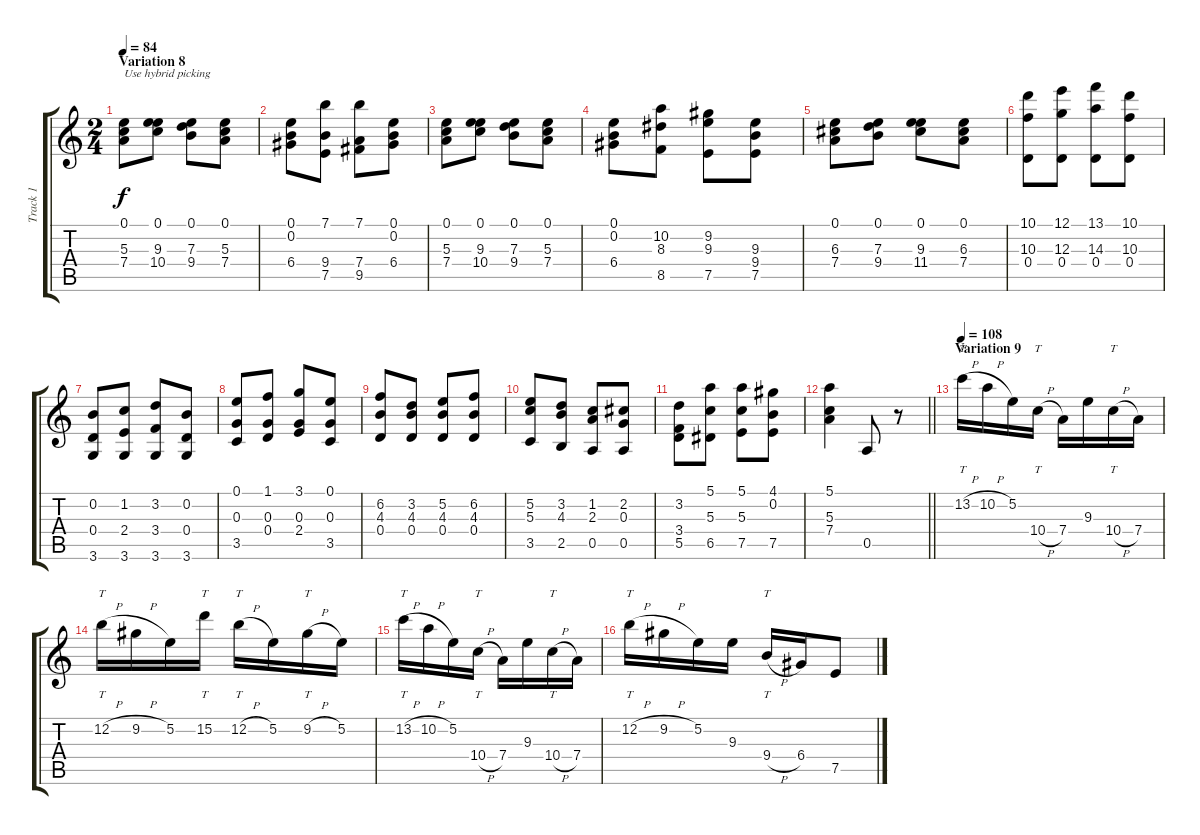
\track ("Track 1" "Track 1") {instrument overdrivenguitar}
\staff {score tabs}
\tuning (E4 B3 G3 D3 A2 E2) {hide}
\ts (2 4)
\section ("" "Variation 8")
\tempo 84
\clef g2
\ks c
(0.1 5.3 7.4).8{txt "Use hybrid picking" dy f instrument electricguitarclean} (0.1 9.3 10.4).8 (0.1 7.3 9.4).8 (0.1 5.3 7.4).8 |
(0.1 0.2 6.4).8 (7.1 9.4 7.5).8 (7.1 7.4 9.5).8 (0.1 0.2 6.4).8 |
(0.1 5.3 7.4).8 (0.1 9.3 10.4).8 (0.1 7.3 9.4).8 (0.1 5.3 7.4).8 |
(0.1 0.2 6.4).8 (10.2 8.3 8.5).8 (9.2 9.3 7.5).8 (9.3 9.4 7.5).8 |
(0.1 6.3 7.4).8 (0.1 7.3 9.4).8 (0.1 9.3 11.4).8 (0.1 6.3 7.4).8 |
(10.1 10.3 0.4).8 (12.1 12.3 0.4).8 (13.1 14.3 0.4).8 (10.1 10.3 0.4).8 |
(0.2 0.4 3.6).8 (1.2 2.4 3.6).8 (3.2 3.4 3.6).8 (0.2 0.4 3.6).8 |
(0.1 0.3 3.5).8 (1.1 0.3 0.4).8 (3.1 0.3 2.4).8 (0.1 0.3 3.5).8 |
(6.2 4.3 0.4).8 (3.2 4.3 0.4).8 (5.2 4.3 0.4).8 (6.2 4.3 0.4).8 |
(5.2 5.3 3.5).8 (3.2 4.3 2.5).8 (1.2 2.3 0.5).8 (2.2 0.3 0.5).8 |
(3.2 3.4 5.5).8 (5.1 5.3 6.5).8 (5.1 5.3 7.5).8 (4.1 0.2 7.5).8 |
\barLineRight lightlight
(5.1 5.3 7.4).4 0.5.8 r.8 |
\section ("" "Variation 9")
\tempo 108
13.2{h}.16{tt instrument overdrivenguitar} 10.2{h}.16 5.2.16 10.4{h}.16{tt} 7.4.16 9.3.16 10.4{h}.16{tt} 7.4.16 |
12.2{h}.16{tt} 9.2{h}.16 5.2.16 15.2.16{tt} 12.2{h}.16{tt} 5.2.16 9.2{h}.16{tt} 5.2.16 |
13.2{h}.16{tt} 10.2{h}.16 5.2.16 10.4{h}.16{tt} 7.4.16 9.3.16 10.4{h}.16{tt} 7.4.16 |
12.2{h}.16{tt} 9.2{h}.16 5.2.16 9.3.16 9.4{h}.16{tt} 6.4.16 7.5.8
